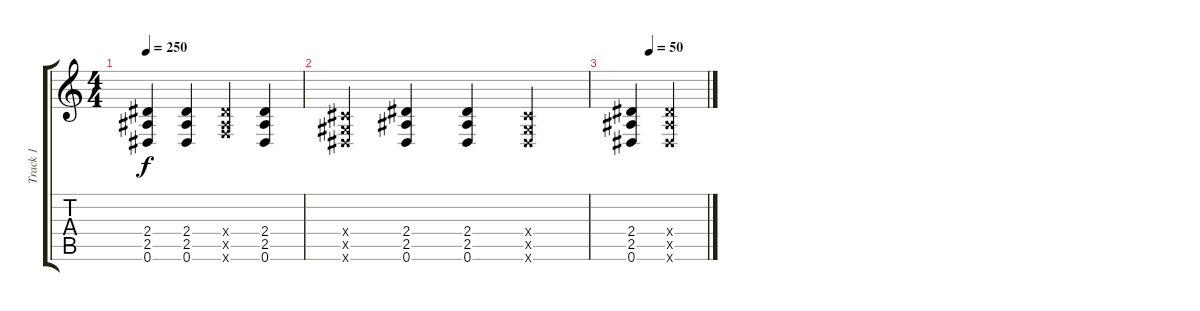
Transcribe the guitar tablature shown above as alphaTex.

\track ("Track 1" "Track 1") {instrument distortionguitar}
\staff {score tabs}
\tuning (Eb4 Bb3 Gb3 Db3 Ab2 Eb2) {hide}
\ts (4 4)
\tempo 250
\clef g2
\ks c
(2.4 2.5 0.6).4{dy f} (2.4 2.5 0.6).4 (2.4{x} 2.5{x} 2.6{x}).4 (2.4 2.5 0.6).4 |
(0.4{x} 0.5{x} 0.6{x}).4 (2.4 2.5 0.6).4 (2.4 2.5 0.6).4 (0.4{x} 0.5{x} 0.6{x}).4 |
\tempo (50 0.25)
(2.4 2.5 0.6).4 (2.4{x} 2.5{x} 0.6{x}).4
